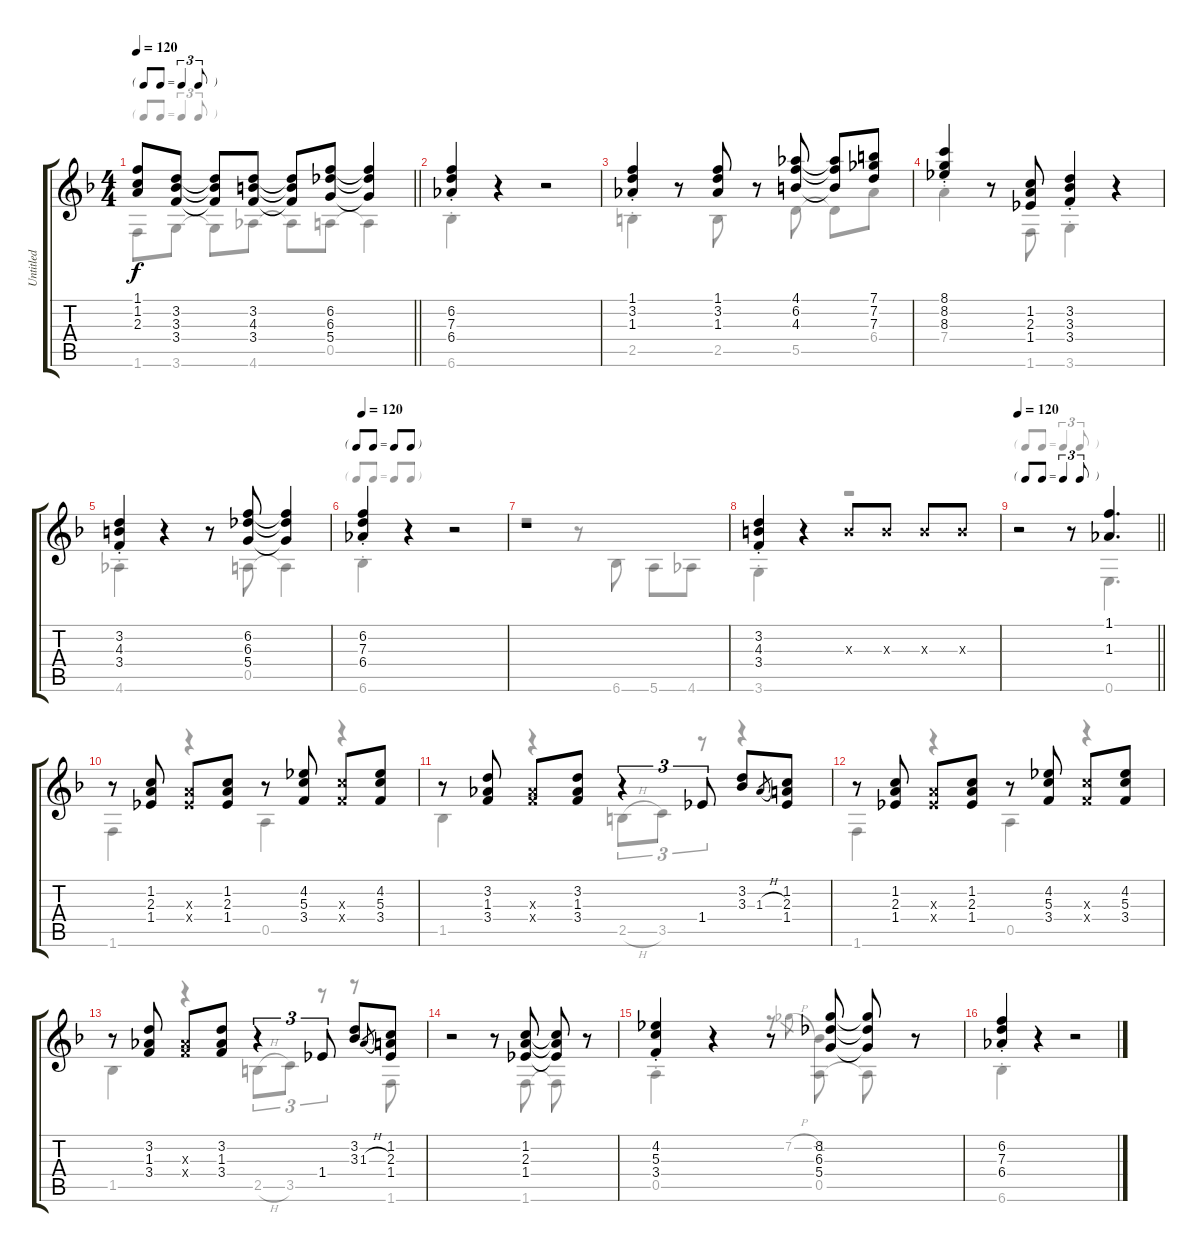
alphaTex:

\track ("Untitled" "Untitled") {instrument acousticguitarnylon}
\staff {score tabs}
\tuning (E4 B3 G3 D3 A2 E2) {hide}
\voice
\ts (4 4)
\tf triplet8th
\tempo 120
\clef g2
\barLineRight lightlight
\ks f
(1.1{t} 1.2{t} 2.3{t}).8{dy f} (3.2 3.3 3.4).8 (3.2{t} 3.3{t} 3.4{t}).8 (3.2 4.3 3.4).8 (3.2{t} 4.3{t} 3.4{t}).8 (6.2 6.3 5.4).8 (6.2{t} 6.3{t} 5.4{t}).4 |
(6.2{st} 7.3{st} 6.4{st}).4 r.4 r.2 |
(1.1{st} 3.2{st} 1.3{st}).4 r.8 (1.1 3.2 1.3).8 r.8 (4.1 6.2 4.3).8 (4.1{t} 6.2{t} 4.3{t}).8 (7.1 7.2 7.3).8 |
(8.1{st} 8.2{st} 8.3{st}).4 r.8 (1.2 2.3 1.4).8 (3.2{st} 3.3{st} 3.4{st}).4 r.4 |
(3.2{st} 4.3{st} 3.4{st}).4 r.4 r.8 (6.2 6.3 5.4).8 (6.2{t} 6.3{t} 5.4{t}).4 |
\tf none
\tempo 120
(6.2{st} 7.3{st} 6.4{st}).4 r.4 r.2 |
r.1 |
(3.2{st} 4.3{st} 3.4{st}).4 r.4 4.3{x}.8 4.3{x}.8 4.3{x}.8 4.3{x}.8 |
\tf triplet8th
\tempo 120
\barLineRight lightlight
r.2 r.8 (1.1 1.3).4{d} |
r.8 (1.2 2.3 1.4).8 (2.3{x} 1.4{x}).8 (1.2 2.3 1.4).8 r.8 (4.2 5.3 3.4).8 (5.3{x} 3.4{x}).8 (4.2 5.3 3.4).8 |
r.8 (3.2 1.3 3.4).8 (1.3{x} 3.4{x}).8 (3.2 1.3 3.4).8 r.4{tu (3 2)} 1.4.8{tu (3 2)} (3.2 3.3).8 1.3{h}.8{gr} (1.2 2.3 1.4).8 |
r.8 (1.2 2.3 1.4).8 (2.3{x} 1.4{x}).8 (1.2 2.3 1.4).8 r.8 (4.2 5.3 3.4).8 (5.3{x} 3.4{x}).8 (4.2 5.3 3.4).8 |
r.8 (3.2 1.3 3.4).8 (1.3{x} 3.4{x}).8 (3.2 1.3 3.4).8 r.4{tu (3 2)} 1.4.8{tu (3 2)} (3.2 3.3).8 1.3{h}.8{gr} (1.2 2.3 1.4).8 |
r.2 r.8 (1.2 2.3 1.4).8 (1.2{t} 2.3{t} 1.4{t}).8 r.8 |
(4.2{st} 5.3{st} 3.4{st}).4 r.4 r.8 (8.2 6.3 5.4).8 (8.2{t} 6.3{t} 5.4{t}).8 r.8 |
(6.2{st} 7.3{st} 6.4{st}).4 r.4 r.2
\voice
\clef g2
\ottava regular
\simile none
\barLineRight lightlight
\ks f
1.6{t}.8{dy f} 3.6.8 3.6{t}.8 4.6.8 4.6{t}.8 0.5.8 0.5{t}.4 |
6.6{st}.4 r.4 r.2 |
2.5{st}.4 r.8 2.5.8 r.8 5.5.8 5.5{t}.8 6.4.8 |
7.4{st}.4 r.8 1.6.8 3.6{st}.4 r.4 |
4.6{st}.4 r.4 r.8 0.5.8 0.5{t}.4 |
6.6{st}.4 r.4 r.2 |
r.2 r.8 6.6.8 5.6.8 4.6.8 |
3.6{st}.4 r.4 r.2 |
\barLineRight lightlight
r.2 r.8 0.6.4{d} |
1.6.4 r.4 0.5.4 r.4 |
1.5.4 r.4 2.5{h}.8{tu (3 2)} 3.5.8{tu (3 2)} r.8{tu (3 2)} r.4 |
1.6.4 r.4 0.5.4 r.4 |
1.5.4 r.4 2.5{h}.8{tu (3 2)} 3.5.8{tu (3 2)} r.8{tu (3 2)} r.8 1.6.8 |
r.2 r.8 1.6.8 1.6{t}.8 r.8 |
0.5{st}.4 r.4 r.8 7.2{h}.8{gr} (-1.2 0.5).8 0.5{t}.8 r.8 |
6.6{st}.4 r.4 r.2
